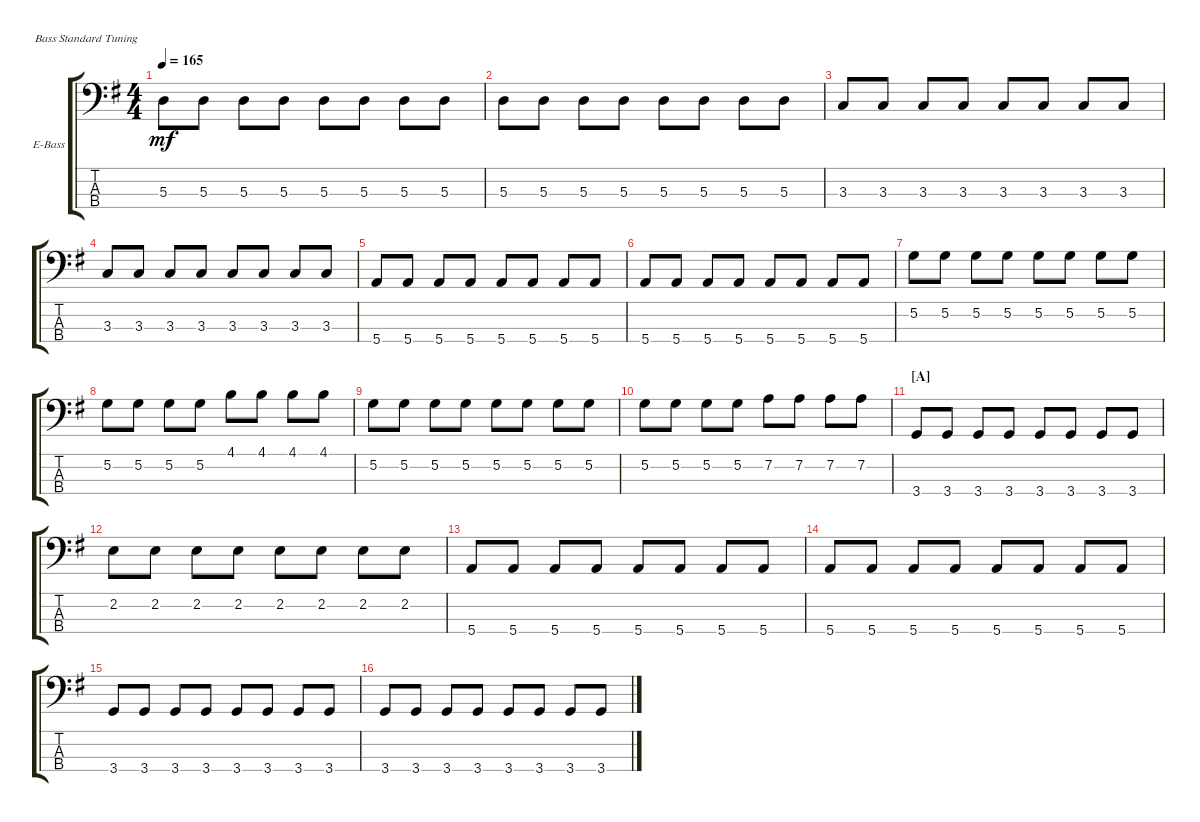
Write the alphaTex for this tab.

\defaultSystemsLayout 4
\bracketExtendMode groupsimilarinstruments
\firstSystemTrackNameOrientation horizontal
\otherSystemsTrackNameOrientation horizontal
\track ("Nikolai Fraiture" "E-Bass") {instrument electricbassfinger}
\staff {score tabs}
\tuning (G2 D2 A1 E1)
\ts (4 4)
\tempo 165
\clef f4
\ks g
5.3.8{dy mf} 5.3.8 5.3.8 5.3.8 5.3.8 5.3.8 5.3.8 5.3.8 |
5.3.8 5.3.8 5.3.8 5.3.8 5.3.8 5.3.8 5.3.8 5.3.8 |
3.3.8 3.3.8 3.3.8 3.3.8 3.3.8 3.3.8 3.3.8 3.3.8 |
3.3.8 3.3.8 3.3.8 3.3.8 3.3.8 3.3.8 3.3.8 3.3.8 |
5.4.8 5.4.8 5.4.8 5.4.8 5.4.8 5.4.8 5.4.8 5.4.8 |
5.4.8 5.4.8 5.4.8 5.4.8 5.4.8 5.4.8 5.4.8 5.4.8 |
5.2.8 5.2.8 5.2.8 5.2.8 5.2.8 5.2.8 5.2.8 5.2.8 |
5.2.8 5.2.8 5.2.8 5.2.8 4.1.8 4.1.8 4.1.8 4.1.8 |
5.2.8 5.2.8 5.2.8 5.2.8 5.2.8 5.2.8 5.2.8 5.2.8 |
5.2.8 5.2.8 5.2.8 5.2.8 7.2.8 7.2.8 7.2.8 7.2.8 |
\section ("A" "")
3.4.8 3.4.8 3.4.8 3.4.8 3.4.8 3.4.8 3.4.8 3.4.8 |
2.2.8 2.2.8 2.2.8 2.2.8 2.2.8 2.2.8 2.2.8 2.2.8 |
5.4.8 5.4.8 5.4.8 5.4.8 5.4.8 5.4.8 5.4.8 5.4.8 |
5.4.8 5.4.8 5.4.8 5.4.8 5.4.8 5.4.8 5.4.8 5.4.8 |
3.4.8 3.4.8 3.4.8 3.4.8 3.4.8 3.4.8 3.4.8 3.4.8 |
3.4.8 3.4.8 3.4.8 3.4.8 3.4.8 3.4.8 3.4.8 3.4.8
